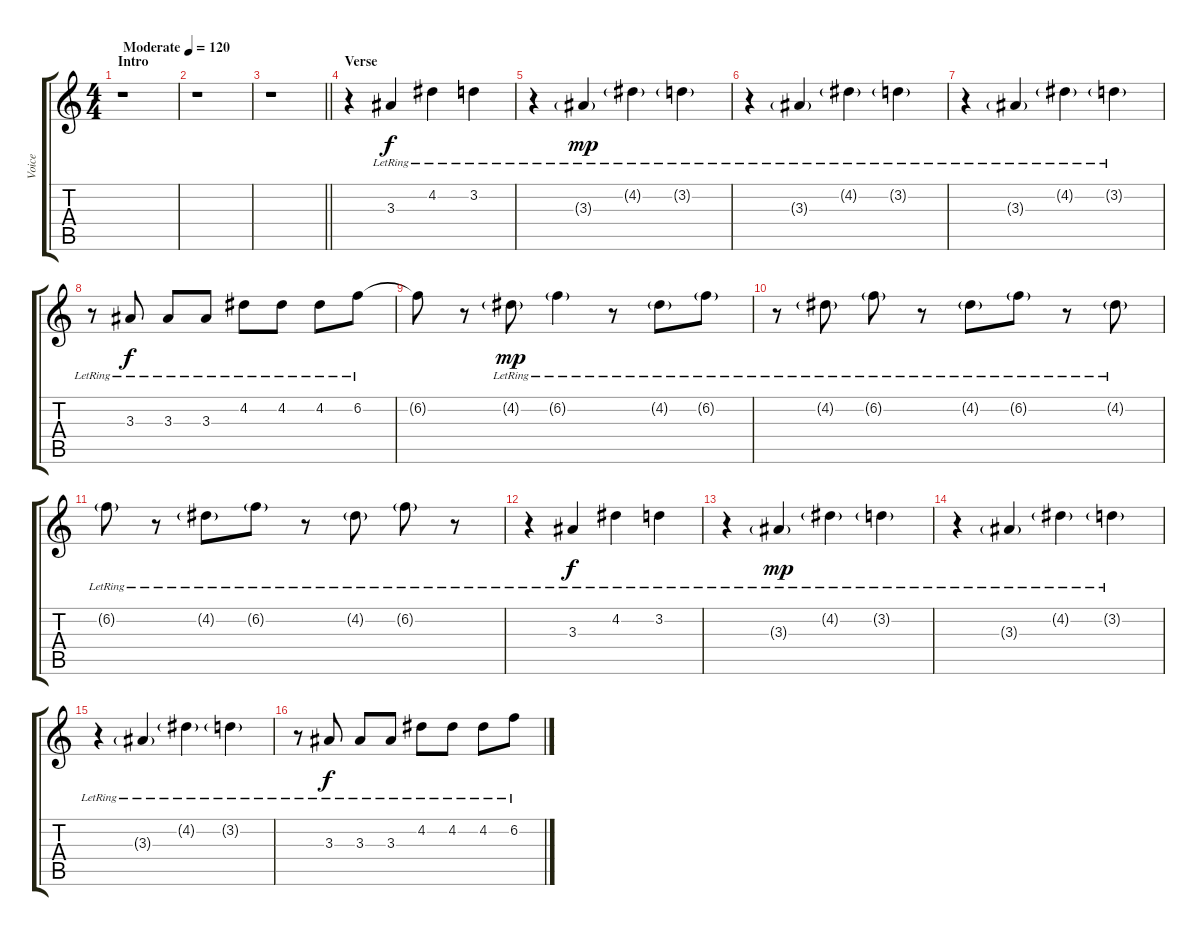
\track ("Voice" "Voice") {instrument acousticguitarsteel}
\staff {score tabs}
\tuning (E4 B3 G3 D3 A2 E2) {hide}
\ts (4 4)
\section ("" "Intro")
\tempo (120 "Moderate")
\clef g2
\ks c
r.1{dy f instrument acousticguitarsteel} |
r.1 |
\barLineRight lightlight
r.1 |
\section ("" "Verse")
r.4 3.3{lr}.4 4.2{lr}.4 3.2{lr}.4 |
r.4 3.3{g lr}.4{dy mp} 4.2{g lr}.4 3.2{g lr}.4 |
r.4 3.3{g lr}.4 4.2{g lr}.4 3.2{g lr}.4 |
r.4 3.3{g lr}.4 4.2{g lr}.4 3.2{g lr}.4 |
r.8 3.3{lr}.8{dy f} 3.3{lr}.8 3.3{lr}.8 4.2{lr}.8 4.2{lr}.8 4.2{lr}.8 6.2{lr}.8 |
6.2{t}.8 r.8 4.2{g lr}.8{dy mp} 6.2{g lr}.4 r.8 4.2{g lr}.8 6.2{g lr}.8 |
r.8 4.2{g lr}.8 6.2{g lr}.8 r.8 4.2{g lr}.8 6.2{g lr}.8 r.8 4.2{g lr}.8 |
6.2{g lr}.8 r.8 4.2{g lr}.8 6.2{g lr}.8 r.8 4.2{g lr}.8 6.2{g lr}.8 r.8 |
r.4 3.3{lr}.4{dy f} 4.2{lr}.4 3.2{lr}.4 |
r.4 3.3{g lr}.4{dy mp} 4.2{g lr}.4 3.2{g lr}.4 |
r.4 3.3{g lr}.4 4.2{g lr}.4 3.2{g lr}.4 |
r.4 3.3{g lr}.4 4.2{g lr}.4 3.2{g lr}.4 |
r.8 3.3{lr}.8{dy f} 3.3{lr}.8 3.3{lr}.8 4.2{lr}.8 4.2{lr}.8 4.2{lr}.8 6.2{lr}.8
